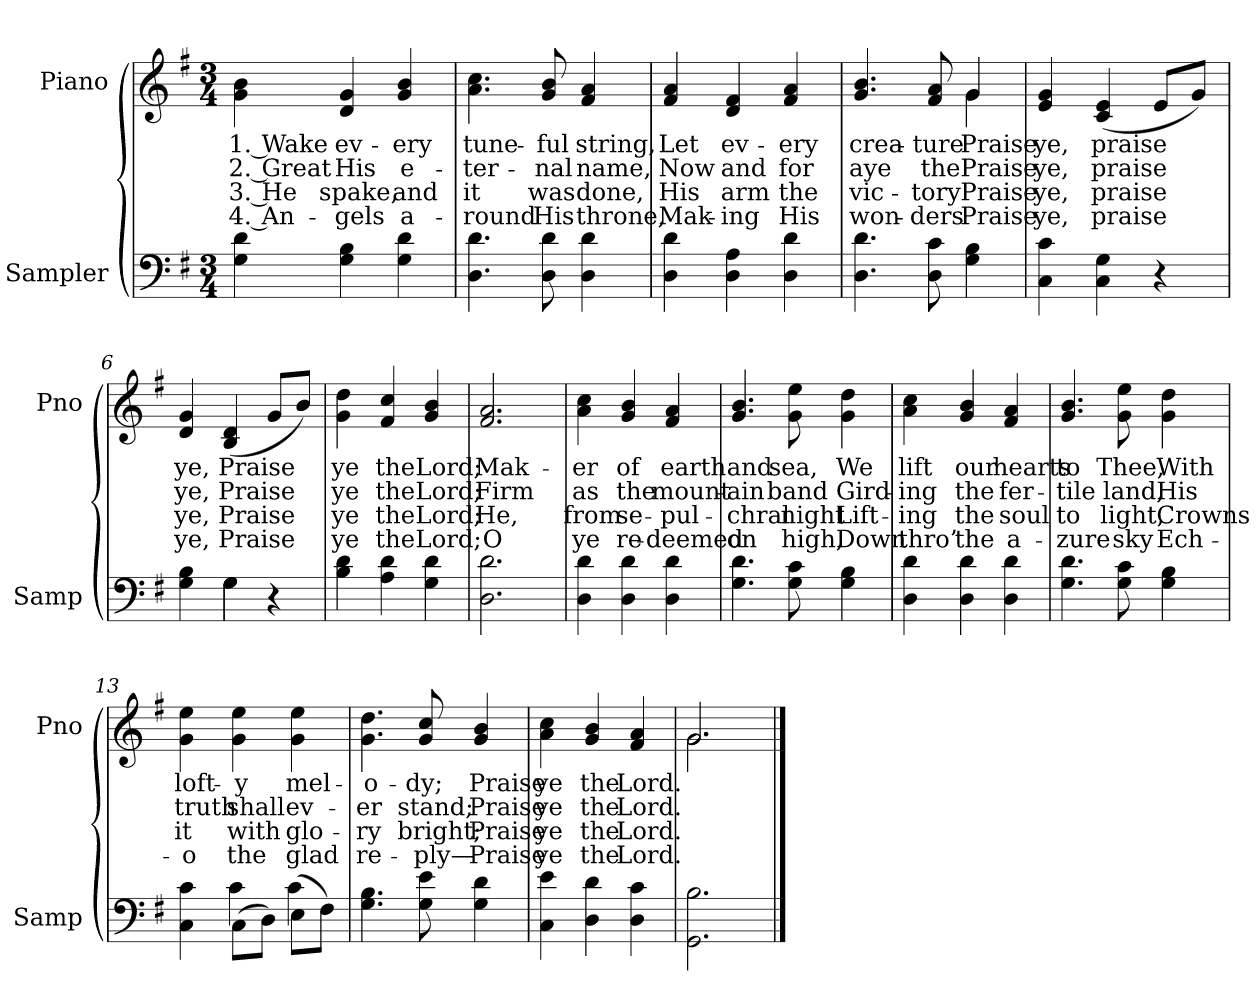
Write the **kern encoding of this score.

**kern	**kern	**text	**text	**text	**text
*part2	*part1	*part1	*part1	*part1	*part1
*staff2	*staff1	*staff1	*staff1	*staff1	*staff1
*I"Sampler	*I"Piano	*	*	*	*
*I'Samp	*I'Pno	*	*	*	*
*clefF4	*clefG2	*	*	*	*
*k[f#]	*k[f#]	*	*	*	*
*G:	*G:	*	*	*	*
*M3/4	*M3/4	*	*	*	*
=1	=1	=1	=1	=1	=1
4G 4d	4g\ 4b\	1. Wake	2. Great	3. He	4. An-
4G 4B	4d 4g	ev-	His	spake,	-gels
4G 4d	4g 4b	-ery	e-	and	a-
=2	=2	=2	=2	=2	=2
4.D 4.d	4.a 4.cc	tune-	-ter-	it	-round
8D 8d	8g 8b	-ful	-nal	was	His
4D 4d	4f# 4a	string,	name,	done,	throne,
=3	=3	=3	=3	=3	=3
4D 4d	4f# 4a	Let	Now	His	Mak-
4D 4A	4d 4f#	ev-	and	arm	-ing
4D 4d	4f# 4a	-ery	for	the	His
=4	=4	=4	=4	=4	=4
*	*^	*	*	*	*
4.D 4.d	4.g 4.b	2ryy	crea-	aye	vic-	won-
8D 8c	8f# 8a	.	-ture	the	-tory	-ders
4G 4B	4g/	4g	Praise	Praise	Praise	Praise
*	*v	*v	*	*	*	*
=5	=5	=5	=5	=5	=5
4C 4c	4e 4g	ye,	ye,	ye,	ye,
4C 4G	(4c 4e	praise	praise	praise	praise
4r	8e/L	.	.	.	.
.	8g/J)	.	.	.	.
=6	=6	=6	=6	=6	=6
*^	*	*	*	*	*
4G 4B	4ryy	4d 4g	ye,	ye,	ye,	ye,
4G\	4G	(4B 4d	Praise	Praise	Praise	Praise
4r	4ryy	8g/L	.	.	.	.
.	.	8b/J)	.	.	.	.
*v	*v	*	*	*	*	*
=7	=7	=7	=7	=7	=7
4B 4d	4g 4dd	ye	ye	ye	ye
4A 4d	4f# 4cc	the	the	the	the
4G 4d	4g 4b	Lord;	Lord;	Lord;	Lord;
=8	=8	=8	=8	=8	=8
2.D 2.d	2.f# 2.a	Mak-	Firm	He,	O
=9	=9	=9	=9	=9	=9
4D 4d	4a 4cc	-er	as	from	ye
4D 4d	4g 4b	of	the	se-	re-
4D 4d	4f# 4a	earth	mount-	-pul-	-deemed
=10	=10	=10	=10	=10	=10
4.G 4.d	4.g 4.b	and	-ain	-chral	on
8G 8c	8g 8ee	sea,	band	night	high,
4G 4B	4g 4dd	We	Gird-	Lift-	Down
=11	=11	=11	=11	=11	=11
4D 4d	4a 4cc	lift	-ing	-ing	thro’
4D 4d	4g 4b	our	the	the	the
4D 4d	4f# 4a	hearts	fer-	soul	a-
=12	=12	=12	=12	=12	=12
4.G 4.d	4.g 4.b	to	-tile	to	-zure
8G 8c	8g 8ee	Thee,	land,	light,	sky
4G 4B	4g 4dd	With	His	Crowns	Ech-
=13	=13	=13	=13	=13	=13
*^	*	*	*	*	*
4C 4c	4ryy	4g 4ee	loft-	truth	it	-o
(8C\L	4c	4g 4ee	-y	shall	with	the
8D\J)	.	.	.	.	.	.
(8E\L	4c	4g 4ee	mel-	ev-	glo-	glad
8F#\J)	.	.	.	.	.	.
*v	*v	*	*	*	*	*
=14	=14	=14	=14	=14	=14
4.G 4.B	4.g 4.dd	-o-	-er	-ry	re-
8G 8e	8g 8cc	-dy;	stand;	bright;	-ply—
4G 4d	4g 4b	Praise	Praise	Praise	Praise
=15	=15	=15	=15	=15	=15
4C 4e	4a 4cc	ye	ye	ye	ye
4D 4d	4g 4b	the	the	the	the
4D 4c	4f# 4a	Lord.	Lord.	Lord.	Lord.
=16	=16	=16	=16	=16	=16
*	*^	*	*	*	*
2.GG 2.B	2.g/	2.g	.	.	.	.
*	*v	*v	*	*	*	*
==	==	==	==	==	==
*-	*-	*-	*-	*-	*-
